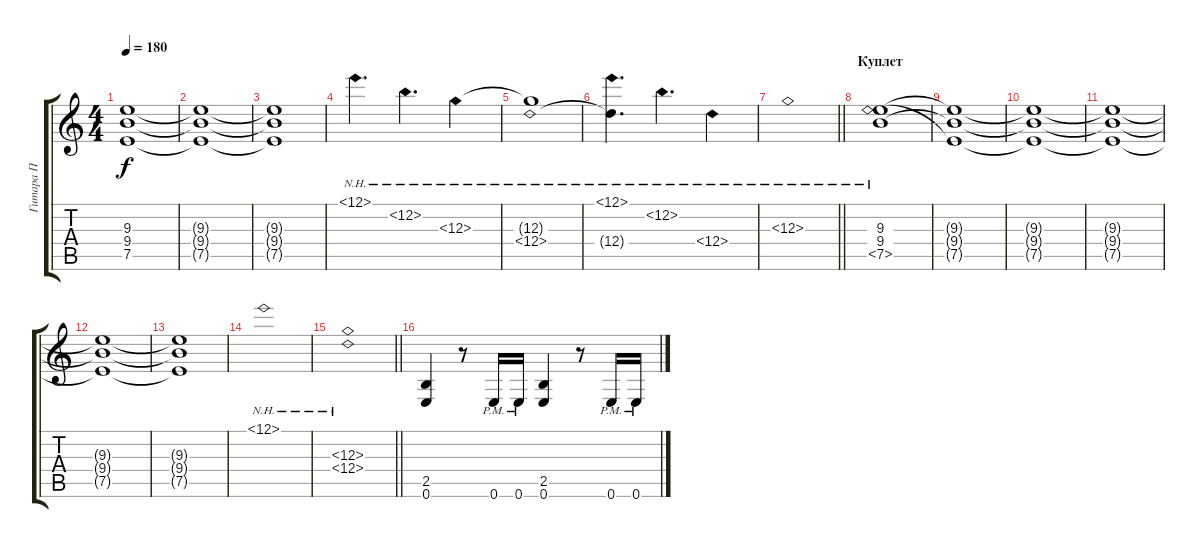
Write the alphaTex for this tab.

\track ("Гитара П" "Гитара П") {instrument overdrivenguitar}
\staff {score tabs}
\tuning (E4 B3 G3 D3 A2 E2) {hide}
\ts (4 4)
\tempo 180
\clef g2
\ks c
(9.3{t} 9.4{t} 7.5{t}).1{dy f} |
(9.3{t} 9.4{t} 7.5{t}).1 |
(9.3{t} 9.4{t} 7.5{t}).1 |
12.1{nh}.4{d} 12.2{nh}.4{d} 12.3{nh}.4 |
(12.3{t} 12.4{nh}).1 |
(12.1{nh} 12.4{t}).4{d} 12.2{nh}.4{d} 12.4{nh}.4 |
\barLineRight lightlight
12.3{nh}.1 |
\section ("" "Куплет")
(9.3 9.4 7.5{nh}).1 |
(9.3{t} 9.4{t} 7.5{t}).1 |
(9.3{t} 9.4{t} 7.5{t}).1 |
(9.3{t} 9.4{t} 7.5{t}).1 |
(9.3{t} 9.4{t} 7.5{t}).1 |
(9.3{t} 9.4{t} 7.5{t}).1 |
12.1{nh}.1 |
\barLineRight lightlight
(12.3{nh} 12.4{nh}).1 |
\section ("" " ")
(2.5 0.6).4 r.8 0.6{pm}.16 0.6{pm}.16 (2.5 0.6).4 r.8 0.6{pm}.16 0.6{pm}.16
